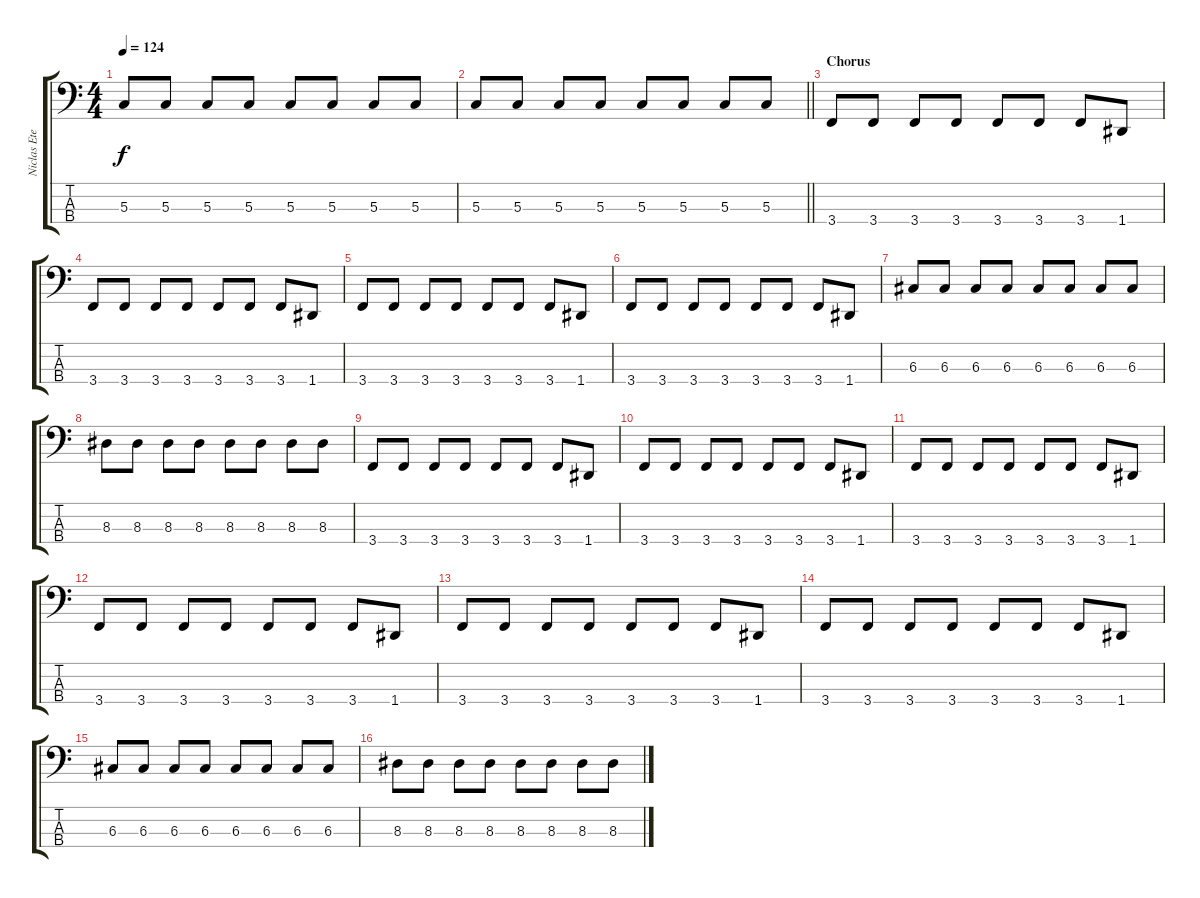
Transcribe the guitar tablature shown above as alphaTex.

\track ("Niclas Etelävuori" "Niclas Ete") {instrument electricbasspick}
\staff {score tabs}
\tuning (F2 C2 G1 D1) {hide}
\ts (4 4)
\tempo 124
\clef f4
\ks c
5.3.8{dy f} 5.3.8 5.3.8 5.3.8 5.3.8 5.3.8 5.3.8 5.3.8 |
\barLineRight lightlight
5.3.8 5.3.8 5.3.8 5.3.8 5.3.8 5.3.8 5.3.8 5.3.8 |
\section ("" "Chorus")
3.4.8 3.4.8 3.4.8 3.4.8 3.4.8 3.4.8 3.4.8 1.4.8 |
3.4.8 3.4.8 3.4.8 3.4.8 3.4.8 3.4.8 3.4.8 1.4.8 |
3.4.8 3.4.8 3.4.8 3.4.8 3.4.8 3.4.8 3.4.8 1.4.8 |
3.4.8 3.4.8 3.4.8 3.4.8 3.4.8 3.4.8 3.4.8 1.4.8 |
6.3.8 6.3.8 6.3.8 6.3.8 6.3.8 6.3.8 6.3.8 6.3.8 |
8.3.8 8.3.8 8.3.8 8.3.8 8.3.8 8.3.8 8.3.8 8.3.8 |
3.4.8 3.4.8 3.4.8 3.4.8 3.4.8 3.4.8 3.4.8 1.4.8 |
3.4.8 3.4.8 3.4.8 3.4.8 3.4.8 3.4.8 3.4.8 1.4.8 |
3.4.8 3.4.8 3.4.8 3.4.8 3.4.8 3.4.8 3.4.8 1.4.8 |
3.4.8 3.4.8 3.4.8 3.4.8 3.4.8 3.4.8 3.4.8 1.4.8 |
3.4.8 3.4.8 3.4.8 3.4.8 3.4.8 3.4.8 3.4.8 1.4.8 |
3.4.8 3.4.8 3.4.8 3.4.8 3.4.8 3.4.8 3.4.8 1.4.8 |
6.3.8 6.3.8 6.3.8 6.3.8 6.3.8 6.3.8 6.3.8 6.3.8 |
8.3.8 8.3.8 8.3.8 8.3.8 8.3.8 8.3.8 8.3.8 8.3.8
